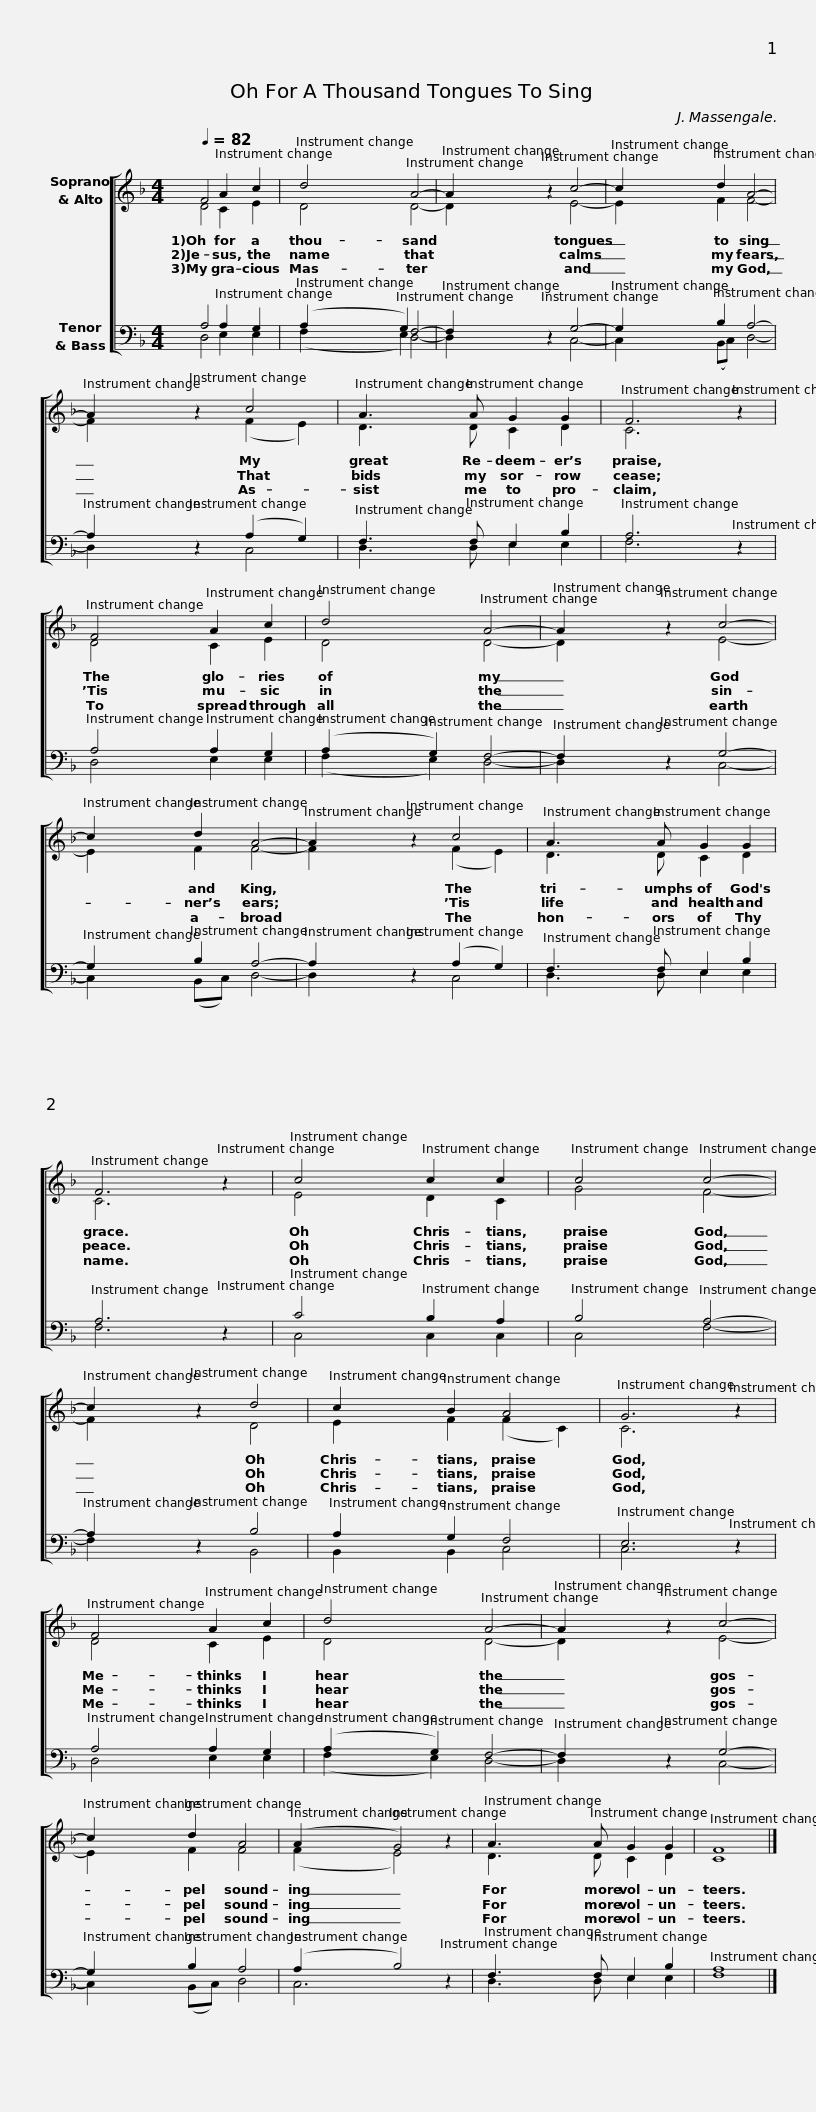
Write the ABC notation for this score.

X:1
%%score [ ( 1 2 ) ( 3 4 ) ]
L:1/8
Q:1/4=82
M:4/4
I:linebreak $
K:F
V:1 treble
V:2 treble
V:3 bass
V:4 bass
V:1
 F4 A2 c2 | d4 A4- | A2 z2 c4- | c2 d2 A4- | A2 z2 c4 |$ %5
 A3 A G2 G2 | F6 z2 | F4 A2 c2 | d4 A4- | A2 z2 c4- |$ %10
 c2 d2 A4- | A2 z2 c4 | A3 A G2 G2 | F6 z2 | c4 c2 c2 |$ %15
 c4 c4- | c2 z2 d4 | c2 B2 A4 | G6 z2 | F4 A2 c2 |$ %20
 d4 A4- | A2 z2 c4- | c2 d2 A4 | (A2 G4) z2 | A3 A G2 G2 | %25
 F8 |] %26
V:2
 D4 C2 E2 | D4 D4- | D2 z2 E4- | E2 F2 F4- | F2 z2 (F2 E2) |$ %5
 D3 D C2 D2 | C6 z2 | D4 C2 E2 | D4 D4- | D2 z2 E4- |$ %10
 E2 F2 F4- | F2 z2 (F2 E2) | D3 D C2 D2 | C6 z2 | E4 D2 C2 |$ %15
 G4 F4- | F2 z2 D4 | E2 F2 (F2 C2) | C6 z2 | D4 C2 E2 |$ %20
 D4 D4- | D2 z2 E4- | E2 F2 F4 | (F2 E4) z2 | D3 D C2 D2 | %25
 C8 |] %26
V:3
 A,4 A,2 G,2 | (A,2 G,2) F,4- | F,2 z2 G,4- | G,2 B,2 A,4- | A,2 z2 (A,2 G,2) |$ %5
 F,3 F, E,2 B,2 | A,6 z2 | A,4 A,2 G,2 | (A,2 G,2) F,4- | F,2 z2 G,4- |$ %10
 G,2 B,2 A,4- | A,2 z2 (A,2 G,2) | F,3 F, E,2 B,2 | A,6 z2 | C4 B,2 A,2 |$ %15
 B,4 A,4- | A,2 z2 B,4 | A,2 G,2 F,4 | E,6 z2 | A,4 A,2 G,2 |$ %20
 (A,2 G,2) F,4- | F,2 z2 G,4- | G,2 B,2 A,4 | (A,2 B,4) z2 | F,3 F, E,2 B,2 | %25
 A,8 |] %26
V:4
 D,4 E,2 E,2 | (F,2 E,2) D,4- | D,2 z2 C,4- | C,2 (B,,C,) D,4- | D,2 z2 C,4 |$ %5
 D,3 D, E,2 E,2 | F,6 z2 | D,4 E,2 E,2 | (F,2 E,2) D,4- | D,2 z2 C,4- |$ %10
 C,2 (B,,C,) D,4- | D,2 z2 C,4 | D,3 D, E,2 E,2 | F,6 z2 | C,4 C,2 C,2 |$ %15
 C,4 F,4- | F,2 z2 B,,4 | B,,2 B,,2 C,4 | C,6 z2 | D,4 E,2 E,2 |$ %20
 (F,2 E,2) D,4- | D,2 z2 C,4- | C,2 (B,,C,) D,4 | C,6 z2 | D,3 D, E,2 E,2 | %25
 F,8 |] %26
